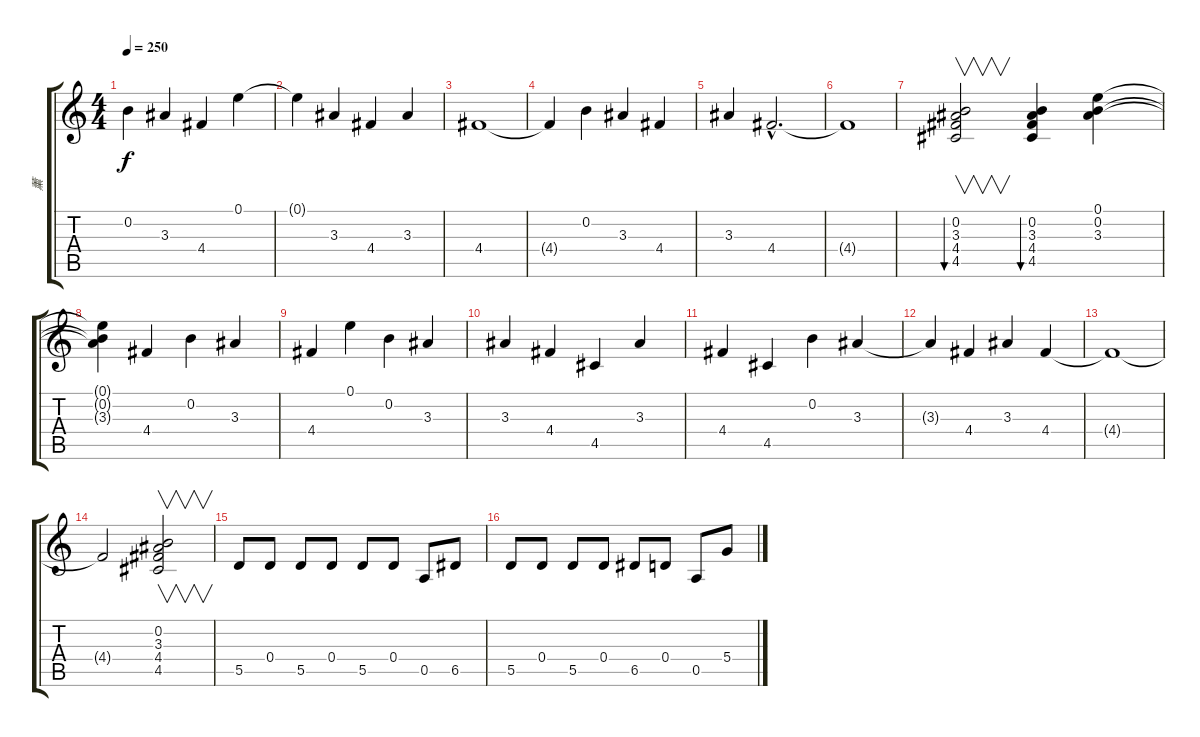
\track ("薰" "薰") {instrument overdrivenguitar}
\staff {score tabs}
\tuning (E4 B3 G3 D3 A2 E2) {hide}
\ts (4 4)
\tempo 250
\clef g2
\ks c
0.2.4{dy f} 3.3.4 4.4.4 0.1.4 |
0.1{t}.4 3.3.4 4.4.4 3.3.4 |
4.4.1 |
4.4{t}.4 0.2.4 3.3.4 4.4.4 |
3.3.4 4.4{hac}.2{d} |
4.4{t}.1 |
(0.2 3.3 4.4 4.5).2{v bu 60} (0.2 3.3 4.4 4.5).4{bu 60} (0.1 0.2 3.3).4 |
(0.1{t} 0.2{t} 3.3{t}).4 4.4.4 0.2.4 3.3.4 |
4.4.4 0.1.4 0.2.4 3.3.4 |
3.3.4 4.4.4 4.5.4 3.3.4 |
4.4.4 4.5.4 0.2.4 3.3.4 |
3.3{t}.4 4.4.4 3.3.4 4.4.4 |
4.4{t}.1 |
4.4{t}.2 (0.2 3.3 4.4 4.5).2{v} |
5.5.8{instrument overdrivenguitar} 0.4.8 5.5.8 0.4.8 5.5.8 0.4.8 0.5.8 6.5.8 |
5.5.8 0.4.8 5.5.8 0.4.8 6.5.8 0.4.8 0.5.8 5.4.8
